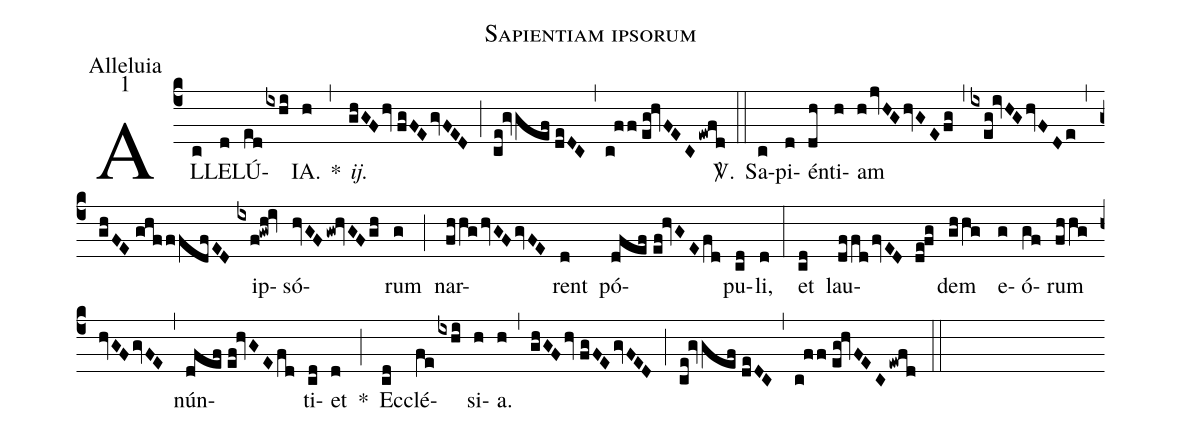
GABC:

name:Sapientiam ipsorum;
office-part:Alleluia;
mode:1;
%%
(c4) AL(c)LE(d)LÚ(ed/ixhi)IA.(h) *(,) <i>ij.</i>(ghGF/hv//fgFE/gvFED) (;) (ce!gvgef//deDC) (,) (c!ff//eg!hvFEC/ewfd) <sp>V/</sp>.(::) Sa(c)pi(d)én(dh)ti(h)am(h/jvHG/hvGE/fg) (,) (ixeg!ivHG/hvFDe) (,) (ghFE//ghff/fdfED) ip(ixf!gwh!iv)só(hvGF/gw!hvGF/gh)rum(g) (;) nar(fhhg/hvGF/gvFE)rent(d) pó(dfef//ef!hvGE/fd)pu(cd)li,(d) (:) et(cd) lau(dffd/fvED de!fg)dem(ghhg) e(g)ó(gf)rum(fhhg/hvGF/gvFE) (,) nún(dfef//ef!hvGE/fd)ti(cd)et(d) *(;) Ec(cd)clé(fe/ixhi)si(h)a.(h) (,) (ghGF/hv///fgFE/gvFED) (;) (ce!gvgef//deDC) (,) (c!ff//eg!hvFEC/ewfd) (::)
